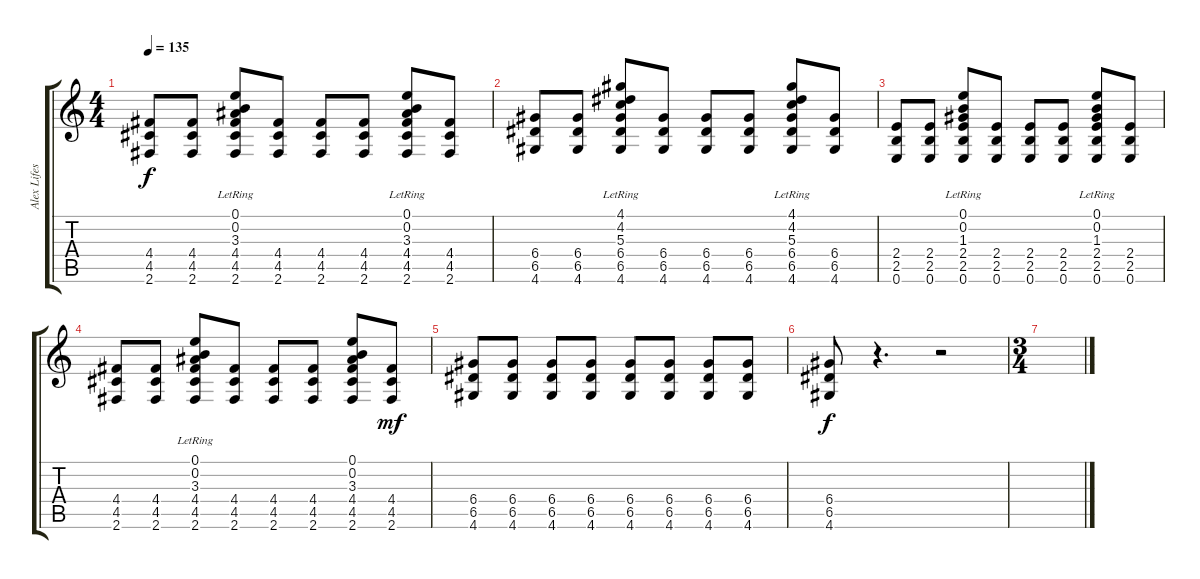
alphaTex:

\track ("Alex Lifeson" "Alex Lifes") {instrument electricguitarclean}
\staff {score tabs}
\tuning (E4 B3 G3 D3 A2 E2) {hide}
\ts (4 4)
\tempo 135
\clef g2
\ks c
(4.4 4.5 2.6).8{dy f} (4.4 4.5 2.6).8 (0.1{lr} 0.2{lr} 3.3{lr} 4.4 4.5 2.6).8 (4.4 4.5 2.6).8 (4.4 4.5 2.6).8 (4.4 4.5 2.6).8 (0.1{lr} 0.2{lr} 3.3{lr} 4.4 4.5 2.6).8 (4.4 4.5 2.6).8 |
(6.4 6.5 4.6).8 (6.4 6.5 4.6).8 (4.1{lr} 4.2{lr} 5.3{lr} 6.4 6.5 4.6).8 (6.4 6.5 4.6).8 (6.4 6.5 4.6).8 (6.4 6.5 4.6).8 (4.1{lr} 4.2{lr} 5.3{lr} 6.4 6.5 4.6).8 (6.4 6.5 4.6).8 |
(2.4 2.5 0.6).8 (2.4 2.5 0.6).8 (0.1{lr} 0.2{lr} 1.3{lr} 2.4 2.5 0.6).8 (2.4 2.5 0.6).8 (2.4 2.5 0.6).8 (2.4 2.5 0.6).8 (0.1{lr} 0.2{lr} 1.3{lr} 2.4 2.5 0.6).8 (2.4 2.5 0.6).8 |
(4.4 4.5 2.6).8 (4.4 4.5 2.6).8 (0.1{lr} 0.2{lr} 3.3{lr} 4.4 4.5 2.6).8 (4.4 4.5 2.6).8 (4.4 4.5 2.6).8 (4.4 4.5 2.6).8 (0.1 0.2 3.3 4.4 4.5 2.6).8 (4.4 4.5 2.6).8{dy mf} |
(6.4 6.5 4.6).8 (6.4 6.5 4.6).8 (6.4 6.5 4.6).8 (6.4 6.5 4.6).8 (6.4 6.5 4.6).8 (6.4 6.5 4.6).8 (6.4 6.5 4.6).8 (6.4 6.5 4.6).8 |
(6.4 6.5 4.6).8{dy f} r.4{d} r.2 |
\ts (3 4)
